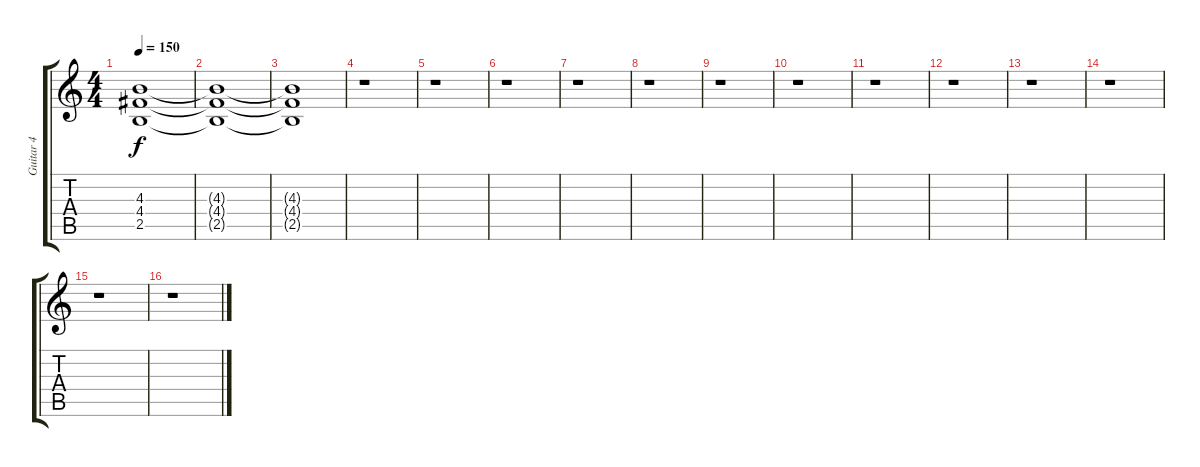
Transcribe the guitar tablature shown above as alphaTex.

\track ("Guitar 4" "Guitar 4") {instrument distortionguitar}
\staff {score tabs}
\tuning (E4 B3 G3 D3 A2 E2) {hide}
\ts (4 4)
\tempo 150
\clef g2
\ks c
(4.3{t} 4.4{t} 2.5{t}).1{dy f} |
(4.3{t} 4.4{t} 2.5{t}).1 |
(4.3{t} 4.4{t} 2.5{t}).1 |
r.1 |
r.1 |
r.1 |
r.1 |
r.1 |
r.1 |
r.1 |
r.1 |
r.1 |
r.1 |
r.1 |
r.1 |
r.1
